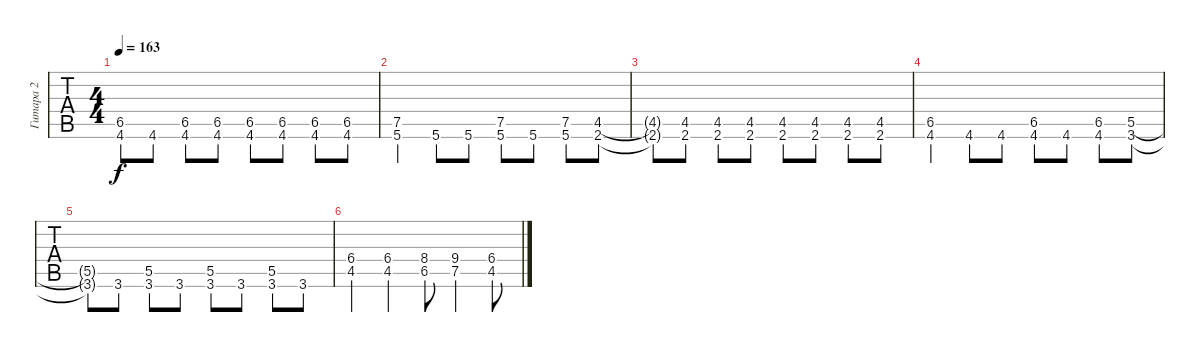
\track ("Гитара 2" "Гитара 2") {instrument distortionguitar}
\staff {tabs}
\tuning (E4 B3 G3 D3 A2 E2) {hide}
\ts (4 4)
\tempo 163
\clef g2
\ks c
(6.5{t} 4.6{t}).8{dy f} 4.6.8 (6.5 4.6).8 (6.5 4.6).8 (6.5 4.6).8 (6.5 4.6).8 (6.5 4.6).8 (6.5 4.6).8 |
(7.5 5.6).4 5.6.8 5.6.8 (7.5 5.6).8 5.6.8 (7.5 5.6).8 (4.5 2.6).8 |
(4.5{t} 2.6{t}).8 (4.5 2.6).8 (4.5 2.6).8 (4.5 2.6).8 (4.5 2.6).8 (4.5 2.6).8 (4.5 2.6).8 (4.5 2.6).8 |
(6.5 4.6).4 4.6.8 4.6.8 (6.5 4.6).8 4.6.8 (6.5 4.6).8 (5.5 3.6).8 |
(5.5{t} 3.6{t}).8 3.6.8 (5.5 3.6).8 3.6.8 (5.5 3.6).8 3.6.8 (5.5 3.6).8 3.6.8 |
(6.4 4.5).4 (6.4 4.5).4 (8.4 6.5).8 (9.4 7.5).4 (6.4 4.5).8
